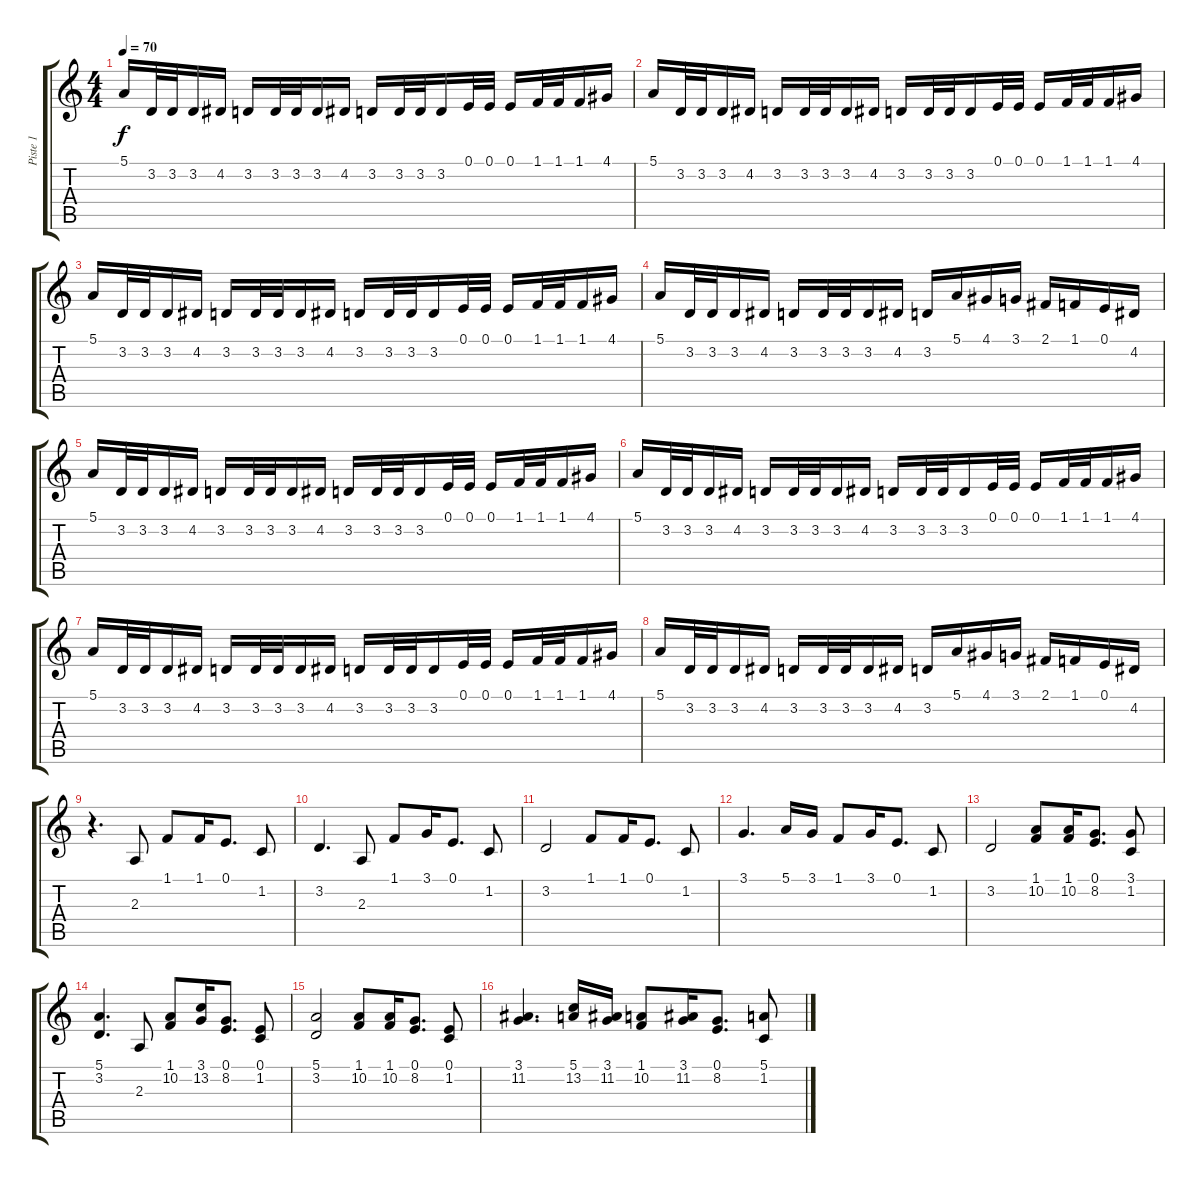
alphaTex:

\track ("Piste 1" "Piste 1") {instrument acousticgrandpiano}
\staff {score tabs}
\tuning (E4 B3 G3 D3 A2 E2) {hide}
\ts (4 4)
\tempo 70
\clef g2
\ks c
5.1.16{dy f} 3.2.32 3.2.32 3.2.16 4.2.16 3.2.16 3.2.32 3.2.32 3.2.16 4.2.16 3.2.16 3.2.32 3.2.32 3.2.16 0.1.32 0.1.32 0.1.16 1.1.32 1.1.32 1.1.16 4.1.16 |
5.1.16 3.2.32 3.2.32 3.2.16 4.2.16 3.2.16 3.2.32 3.2.32 3.2.16 4.2.16 3.2.16 3.2.32 3.2.32 3.2.16 0.1.32 0.1.32 0.1.16 1.1.32 1.1.32 1.1.16 4.1.16 |
5.1.16 3.2.32 3.2.32 3.2.16 4.2.16 3.2.16 3.2.32 3.2.32 3.2.16 4.2.16 3.2.16 3.2.32 3.2.32 3.2.16 0.1.32 0.1.32 0.1.16 1.1.32 1.1.32 1.1.16 4.1.16 |
5.1.16 3.2.32 3.2.32 3.2.16 4.2.16 3.2.16 3.2.32 3.2.32 3.2.16 4.2.16 3.2.16 5.1.16 4.1.16 3.1.16 2.1.16 1.1.16 0.1.16 4.2.16 |
5.1.16 3.2.32 3.2.32 3.2.16 4.2.16 3.2.16 3.2.32 3.2.32 3.2.16 4.2.16 3.2.16 3.2.32 3.2.32 3.2.16 0.1.32 0.1.32 0.1.16 1.1.32 1.1.32 1.1.16 4.1.16 |
5.1.16 3.2.32 3.2.32 3.2.16 4.2.16 3.2.16 3.2.32 3.2.32 3.2.16 4.2.16 3.2.16 3.2.32 3.2.32 3.2.16 0.1.32 0.1.32 0.1.16 1.1.32 1.1.32 1.1.16 4.1.16 |
5.1.16 3.2.32 3.2.32 3.2.16 4.2.16 3.2.16 3.2.32 3.2.32 3.2.16 4.2.16 3.2.16 3.2.32 3.2.32 3.2.16 0.1.32 0.1.32 0.1.16 1.1.32 1.1.32 1.1.16 4.1.16 |
5.1.16 3.2.32 3.2.32 3.2.16 4.2.16 3.2.16 3.2.32 3.2.32 3.2.16 4.2.16 3.2.16 5.1.16 4.1.16 3.1.16 2.1.16 1.1.16 0.1.16 4.2.16 |
r.4{d} 2.3.8 1.1.8 1.1.16 0.1.8{d} 1.2.8 |
3.2.4{d} 2.3.8 1.1.8 3.1.16 0.1.8{d} 1.2.8 |
3.2.2 1.1.8 1.1.16 0.1.8{d} 1.2.8 |
3.1.4{d} 5.1.16 3.1.16 1.1.8 3.1.16 0.1.8{d} 1.2.8 |
3.2.2 (1.1 10.2).8 (1.1 10.2).16 (0.1 8.2).8{d} (3.1 1.2).8 |
(5.1 3.2).4{d} 2.3.8 (1.1 10.2).8 (3.1 13.2).16 (0.1 8.2).8{d} (0.1 1.2).8 |
(5.1 3.2).2 (1.1 10.2).8 (1.1 10.2).16 (0.1 8.2).8{d} (0.1 1.2).8 |
(3.1 11.2).4{d} (5.1 13.2).16 (3.1 11.2).16 (1.1 10.2).8 (3.1 11.2).16 (0.1 8.2).8{d} (5.1 1.2).8
